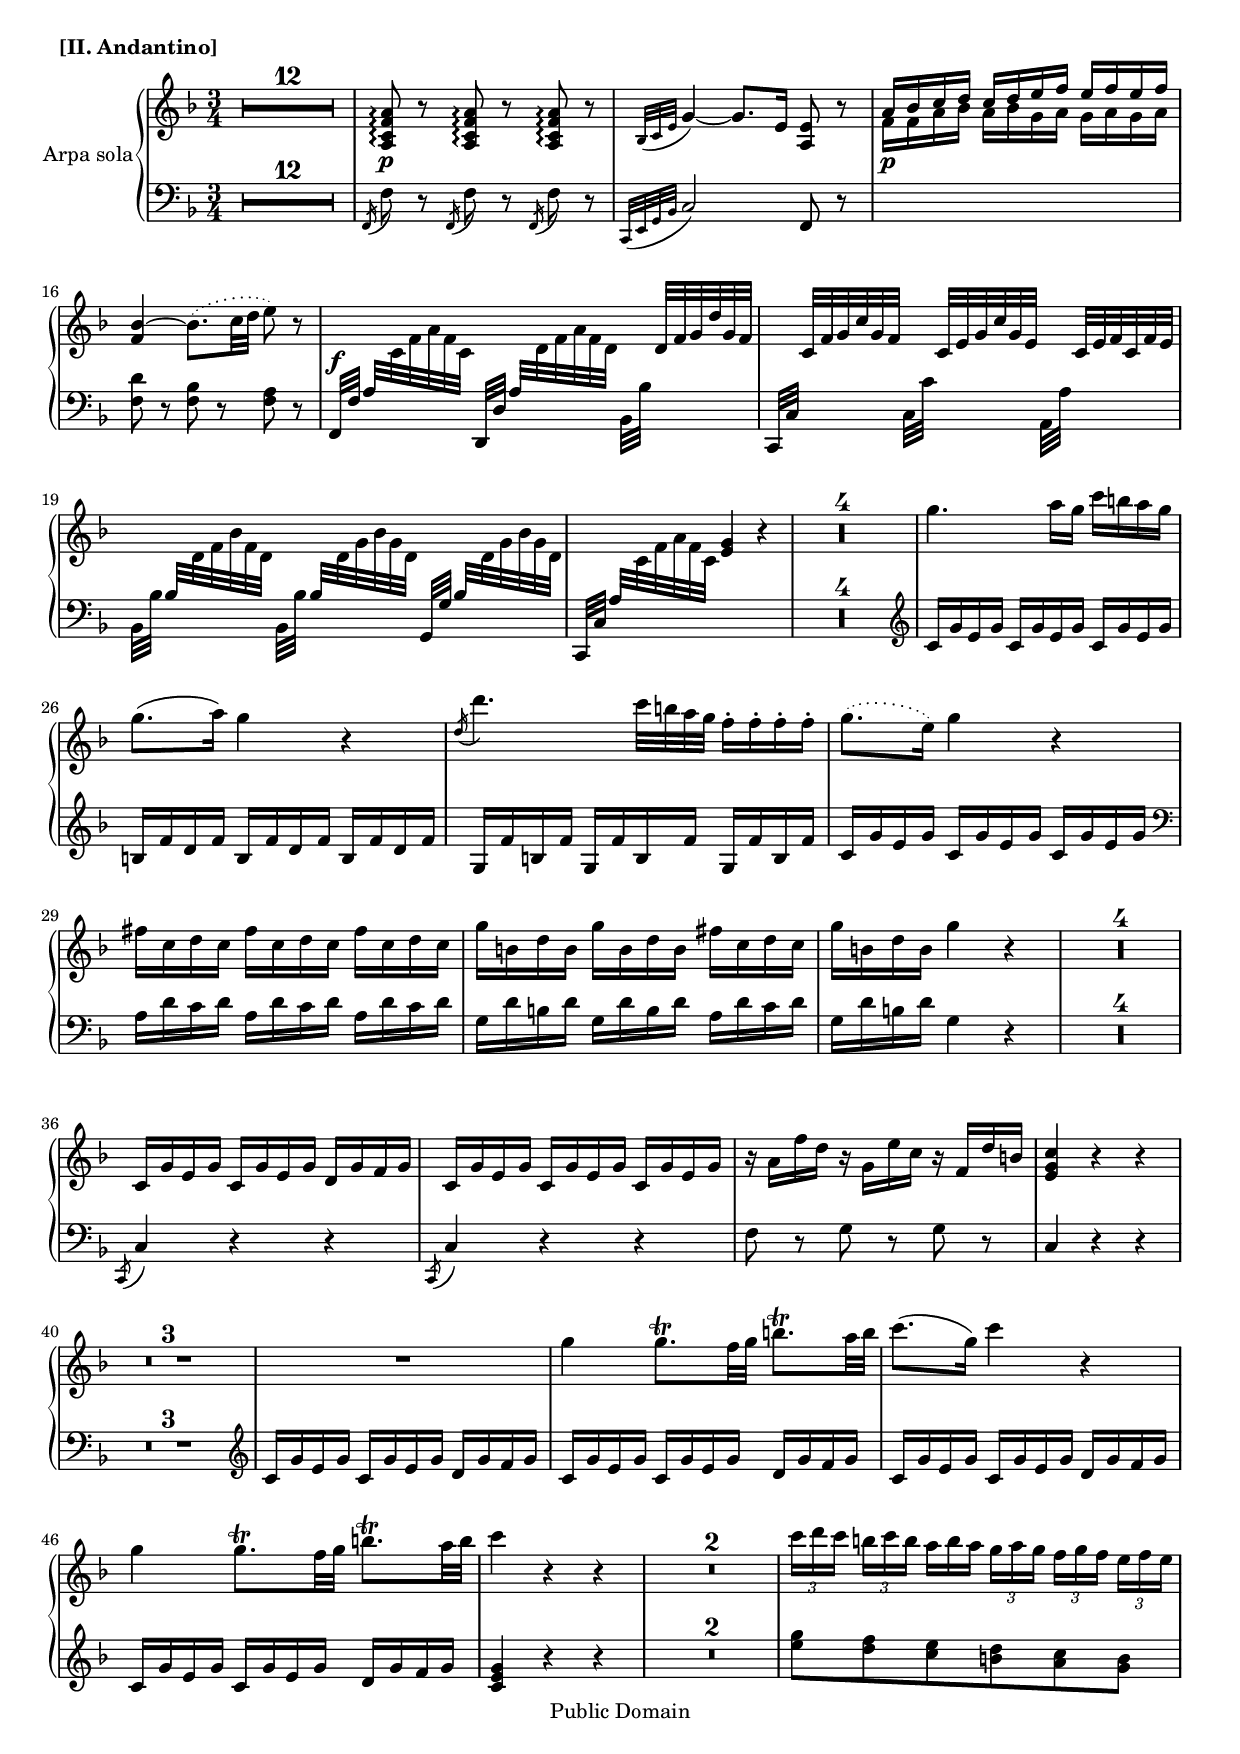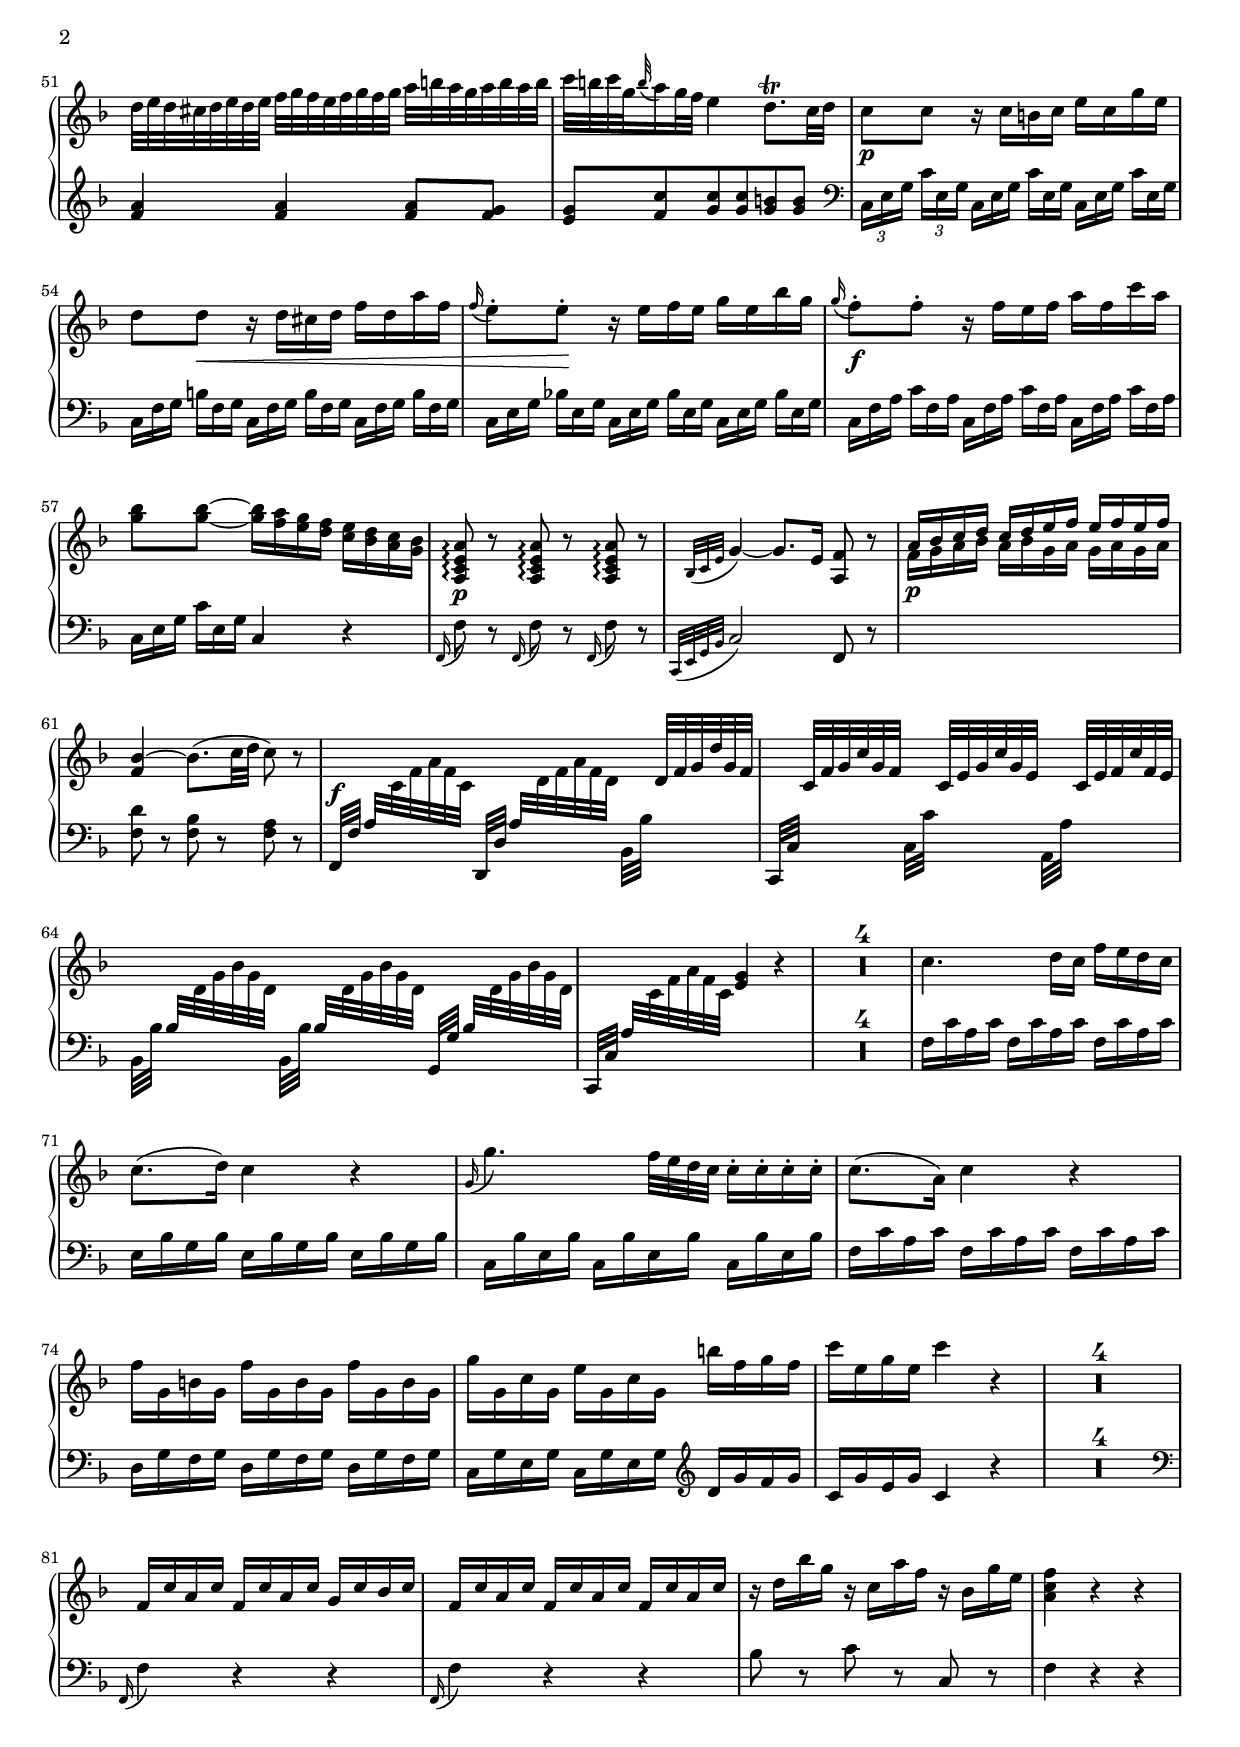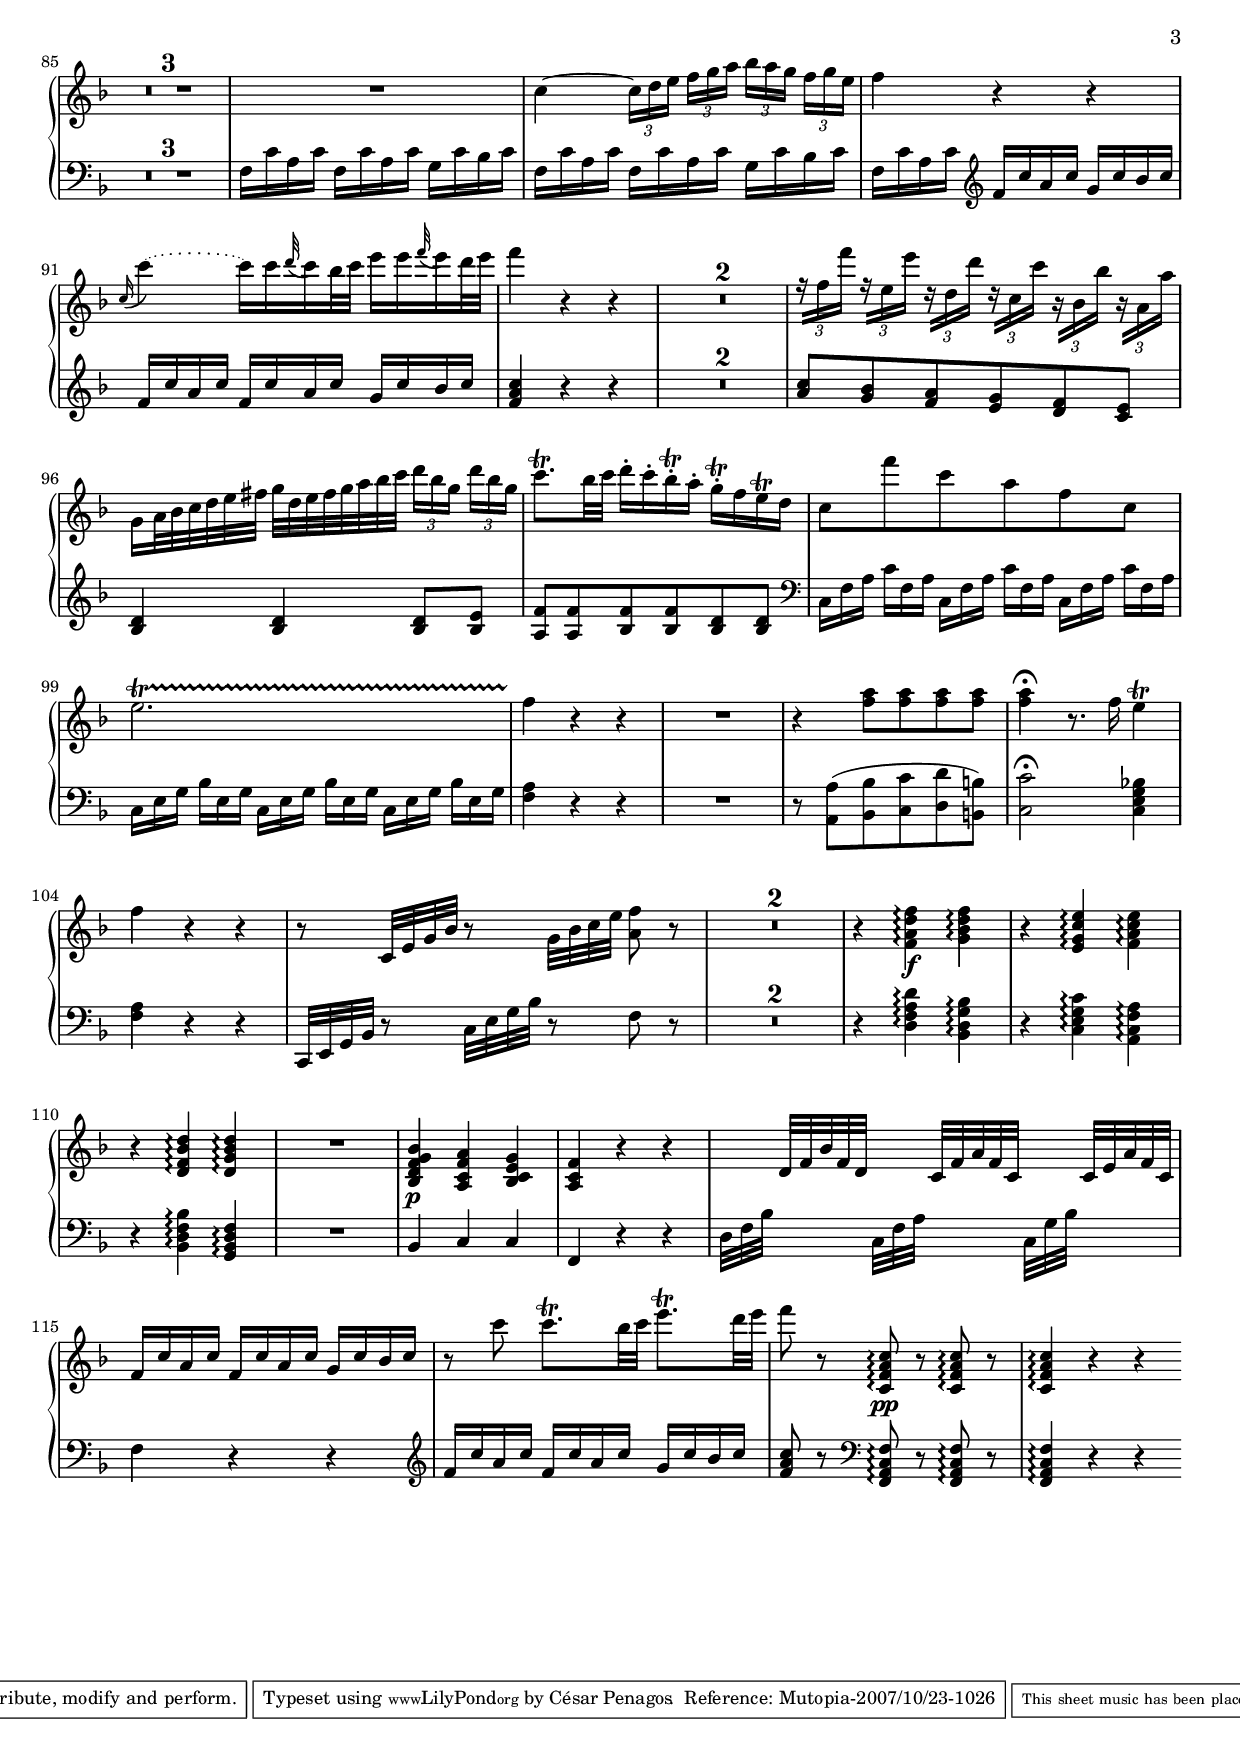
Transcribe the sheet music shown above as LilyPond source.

\version "2.11.33"

%#(set-default-paper-size "letter")
#(set-global-staff-size  18)
\header {
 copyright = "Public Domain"
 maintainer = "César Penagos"
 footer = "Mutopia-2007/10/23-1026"
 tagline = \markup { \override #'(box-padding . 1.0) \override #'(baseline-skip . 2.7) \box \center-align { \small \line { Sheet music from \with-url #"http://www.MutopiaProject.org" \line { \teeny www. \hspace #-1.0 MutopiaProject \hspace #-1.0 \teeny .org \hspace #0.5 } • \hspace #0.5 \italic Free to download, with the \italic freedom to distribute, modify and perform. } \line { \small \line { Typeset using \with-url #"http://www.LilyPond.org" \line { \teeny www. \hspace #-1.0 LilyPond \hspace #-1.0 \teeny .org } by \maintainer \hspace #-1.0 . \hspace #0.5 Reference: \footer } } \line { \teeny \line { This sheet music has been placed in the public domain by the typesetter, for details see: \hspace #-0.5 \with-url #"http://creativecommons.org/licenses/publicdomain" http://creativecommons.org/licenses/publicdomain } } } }
}

staffHarp = \new PianoStaff{
\set PianoStaff.midiInstrument = "acoustic guitar (steel)"
\set PianoStaff.instrumentName= "Arpa sola"
<<
\context Staff = "RH"{
\relative c''{
\time 3/4
\key f \major
\clef treble
\tempo 4=70
\override Score.MetronomeMark #'stencil = ##f
\set Score.skipBars=##t

%pagina 35
            R2.*12|
            <a,c f a>8 \p \arpeggio r8 <a c f a>8 \arpeggio r8 <a c f a>8 \arpeggio r|
            \acciaccatura{bes32 [c e]} g4~g8. e16 <a,e'>8 r8|
            <<{a'16 bes c d c d e f e f e f }\\{f,16 \p f a bes a bes g a  g a g a}>>| 
            <f bes>4~ \slurDotted bes8. (c32 d e8) r8 \slurSolid |
            s16 \f \change Staff= LH a,,32 \change Staff= RH c32 f a f c s16 \change Staff = LH 
            a32 \change Staff = RH d32 f a f d s16 d32 f g d' g, f |
            s16 c32 f g c g f  s16 c32 e g c g e  s16 c32 e f c f e | 
            
%pagina 36 #19
               s16 \change Staff = LH bes32 \change Staff = RH  d32 f bes f d s16
               \change Staff = LH bes32 \change Staff = RH d32 g bes g d s16
               \change Staff = LH bes32 \change Staff = RH d32 g bes g d |
               s16 \change Staff = LH a32 \change Staff = RH c32 f a f c <e g>4 r4 |
               R2.*4|
               g'4. a16 g c b a g |
               g8.(a16) g4 r4 |
               \acciaccatura{d16} d'4. c32 b a g f16-. f-. f-. f-. |
%pagina 37 #28
               \slurDotted 
               g8.(e16) g4 r4 |
               \slurSolid
               fis16 c d c fis c d c fis c d c |
               g' b, d b g'b,d b fis' c d c |
               g' b, d b g'4 r|
               R2.*4|
               c,,16 g'e g c, g' e g d g f g |
               c, g' e g c, g' e g  c, g' e g |

%pagina 38 #38
               r16 a f' d r g, e' c r f, d' b |
               <e,g c>4 r r |
               R2.*3|
               R2. |
               g'4 g8. \trill f32 g b8. \trill a32 b |
               c8. (g16) c4 r |
               g4 g8. \trill f32 g b8. \trill a32 b |
               c4 r r |
               R2.*2|
 
%pagina 39 # 49 
              \times 2/3{ c16 [d c]} \times 2/3{ b [c b]} 
              \once \override TupletNumber #'transparent = ##t
              \times 2/3{ a [b a] } \times 2/3{ g [a g] }
              \times 2/3{f g f} \times 2/3{e [f e ]} |
               d32 e d cis d e d e f g f e f g f g a b a g a b a b |
               c b c g \appoggiatura{b32} a16 g32 f e4 d8. \trill c32 d | 
               c8 \p c r16 c b c e c g' e | 
               d8 d \< r16 d cis d f d a' f |
               \appoggiatura{f16} e8-. e-. \! r16 e f e g e bes' g|
               \appoggiatura{g16} f8-. \f f-. r16 f e f a f c' a | 
               
%Pagina 40 # 57
               <g bes>8 <g bes>8~ <g bes>16 <f a>16 <e g>16 <d f>16 <c e> <bes d> <a c> <g bes>|
               <a, c e a>8 \p \arpeggio r <a c e a> \arpeggio r <a c e a> \arpeggio r |
               \appoggiatura{bes32 [c e]} g4~ g8. e16 <a, f'>8 r|
               <<{a'16 bes c d  c d e f  e f e f}\\{f,16 \p g a bes a bes g a g a g a}>>
               < f bes>4~ bes8. (c32 d c8) r|
%#62           
               s16 \f \change Staff = LH a,32 \change Staff = RH c32 f a f c s16 \change Staff = LH a32\change Staff = RH d32 f a f d s16 d32 f g d' g, f |
               s16 c32 f g c g f s16 c32 e g c g e  s16 c32 e f c' f, e |
               s16 \change Staff = LH bes32 \change Staff = RH d32 g bes g d s16 \change Staff = LH bes32 \change Staff= RH d32 g bes g d s16 \change Staff=LH bes32 \change Staff=RH d32 g bes g d|

%pagina 45 #65
               s16 \change Staff=LH a32 \change Staff=RH c32 f a f c <e g>4 r4 |
               R2.*4|
               c'4. d16 c f e d c |
               c8.(d16) c4 r \appoggiatura{g16} g'4. f32 e d c c16-. c-. c-. c-. |
               c8. (a16) c4 r |
               f16 g, b g f'g,b g f' g, b g |
               g'g,c g e' g, c g b' f g f |
               
%pagina 42 #76
               c'16 e, g e c'4 r |
               R2.*4|
               f,,16 c' a c f, c' a c g c bes c|
          %#82
               f,16 c' a c f, c' a c f, c' a c |
               r16 d bes' g r c, a' f r bes, g' e |
               <a, c f>4 r r |
               R2.*3|
               
%pagina 43 #88
               R2.|
               c4~ \times 2/3{ c16 [d e]} \times 2/3{f [g a]} \times 2/3{ bes [a g] }
               \times 2/3{ f [g e]} |
               f4 r r |
               \appoggiatura{c16} \tieDotted c'4~c16 c \tieSolid \appoggiatura{d32} c16 bes32 c 
               e16 e \appoggiatura{f32} e16 d32 e |
          %#92
               f4 r r |
               R2.*2|
               \times2/3{r16 [f, f']} \times 2/3{ r16 [e, e']} \times2/3{ r16 [d, d']}
               \times 2/3{r16 [c, c']} \times 2/3{ r16 [bes, bes']} \times 2/3{r16 [a, a']}|
               g,16 a32 bes c d e fis g d e fis g a bes c \times 2/3{ d16 [bes g]}
                \times 2/3{d'16 [bes g]}|
                
%pagina 44 # 97
               c8. \trill bes32 c d16-. c-. bes-.\trill  a-. g-. \trill f e \trill d |
               c8 f' c a f c |
               e2. \startTrillSpan |
               f4 \stopTrillSpan r r |
               R2.|
               r4 <f a>8 <f a> <f a> <f a> |
               <f a>4 \fermata r8. f16 e4 \trill |
               f4 r r |
               r8 c,32 e g bes r8 g32 bes c e <a,f'>8 r8| 
               R2.*2|
               r4 <f a d f>4 \f \arpeggio <g bes d f> \arpeggio|
               r4 <e g c e>4 \arpeggio <f a c e> \arpeggio |
               r4 <d f bes d> \arpeggio <d g bes d> \arpeggio |
               R2.|
               <bes d f g bes>4 \p <a c f a> <bes c e g>|
               <a c f> r4 r4 |
         %#114
               s32 s32 s32 d32 f bes f d s32 s32 s32 c f a f c s32 s32 s32 c e a f c|
               f16 c' a c  f, c' a c g c bes c |
               r8 c' \noBeam c8. \trill bes32 c e8. \trill d32 e |
               f8 r <c,, f a c>8 \pp \arpeggio r <c f a c> \arpeggio r |
               <c f a c>4 \arpeggio r4 r 
               \bar".|."
               
          }
        }
        
\context Staff ="LH"{
        \clef bass
        \key f \major
        \time 3/4
        \relative c{
        \set PianoStaff.midiInstrument = "acoustic bass"
        
 %pagina 35
            R2.*12|
            \acciaccatura{f,16} f'8 r \acciaccatura{f,16} f'8 r \acciaccatura{f,16} f'8 r|
             \acciaccatura{c,32 [e g bes]}c2 f,8 r|
             s2.|
             <f' d'>8 r <f bes>8 r <f a>8 r |
             f,32 f' s16 s8  d,32 d' s16 s8    bes32 bes' s16 s8 |
             c,,32 c' s16 s8 c32 c' s16 s8 a,32 a' s16 s8|
             
%pagina 36 #19
              bes,32 bes' s16 s8 bes,32 bes' s16 s8 g,32 g' s16 s8|
              c,,32 c' s16 s8  s2 |
              R2.*4|
              \clef treble
              c'16 g' e g c, g' e g c, g' e g |
              b,16 f' d f b, f' d f b, f' d f |
              g,16 f' b, f' g,f'b,f'  g,f'b,f'|
              
%pagina 37 # 28
              c16 g' e g c, g' e g c, g' e g |
              \clef bass
               a,16 d c d  a d c d  a d c d |
               g,d'b d g,d'b d a d c d |
               g, d' b d  g,4 r |
               R2.*4|
               \acciaccatura{c,,8} c'4 r r |
               \acciaccatura{c,8} c'4 r r |
               
%pagina38 #38
               f8 r g r g r |
               c,4 r r |
               R2.*3 |
               \clef treble
               c'16 g' e g  c, g' e g d g f g | 
               c,g' e g c,g'e g d g f g |
               c, g' e g c, g' e g d g f g |
               c, g' e g c, g' e g  d g f g |
               <c, e g>4 r r |
               R2.*2|
               
%pagina 39 #49
               <e' g>8 <d f>8 <c e>8 <b d>8 <a c>8 <g b>8|
               <f a>4 <f a>4 <f a>8 <f g>8|
               <e g>8 <f c'>8 <g c>8 <g c>8 <g b>8 <g b>8|
               \clef bass
               \times 2/3{ c,,16 [e g]} \times 2/3{c [e, g]} 
               \override TupletNumber #'transparent = ##t
               \times 2/3{c, [e g]} \times 2/3{c [e, g]}
               \times 2/3{c, [e g]} \times 2/3{c [e, g]}|
               \times 2/3{c,[f g]} \times 2/3{b [f g]} \times 2/3{c,[f g]} \times 2/3{b [f g]}
               \times 2/3{c,[f g]} \times 2/3{b [f g]}|
               \times 2/3{c, [e g ]} \times 2/3{bes! [e,g]} \times 2/3{c,[e g]} 
               \times 2/3{bes [e,g]} \times 2/3{c,[e g]} \times 2/3{bes [e,g]} |
               \times2/3{c,[f a]} \times 2/3{ c [f,a]} \times 2/3{ c,[f a]} 
               \times2/3{ c [f,a]} \times 2/3{ c,[f a]} \times 2/3{ c [f,a]}|
               
%pagina 40  #57
               \times2/3{c,16 [e g]} \times 2/3{ c16 [e, g]} c,4 r |
               \appoggiatura{f,16} f'8 r \appoggiatura{f,16} f'8 r \appoggiatura{f,16} f'8 r|
               \appoggiatura{ c,32 [e g bes]} c2  f,8 r|
               s2.|
               <f' d'>8 r < f bes> r < f a> r |
     %#62      
               f,32 f' s16 s8 d,32 d' s16 s8 bes32 bes' s16 s8 |
               c,,32 c' s16 s8 c32 c' s16 s8 a,32 a' s16 s8 |
               bes,32 bes' s16 s8 bes,32 bes' s16 s8 g,32 g' s16 s8|
               
%pagina 45 #65 
               c,,32 c' s16 s8 s4 s4 |
               R2.*4|
               f16 c' a  c f, c' a c f,c' a c |
               e, bes' g bes e, bes' g bes e, bes' g bes |
               c, bes' e, bes' c, bes' e, bes' c, bes' e, bes' |
               f c' a c f, c' a c f, c' a c |
               d,g f g  d g f g  d g f g  |
               c, g' e g c, g' e g \clef treble d'g f g |
               
%pagina 42 #76
               c,16 g' e g c,4 r|
               R2.*4|
               \clef bass 
               \appoggiatura{f,,16} f'4 r4 r4 |
          %#82
               \appoggiatura{f,16} f'4 r r |
               bes8 r c r c, r |
               f4 r r |
               R2.*3|
               
%pagina 43 #88
               f16 c' a c f, c' a c g c bes c |
               f, c' a c f, c' a c g c bes c |
               f, c' a c \clef treble f c' a c g c bes c |
               f, c' a c f,c' a c g c bes c |
         % #92
               <f, a c>4 r r |
               R2.*2|
               <a c>8 < g bes> <f a> <e g> <d f> <c e>|
               <bes d>4 <bes d> <bes d>8 <bes e>|
               
%pagina 44 #97
               <a f'>8 < a f'> <bes f'> <bes f'> <bes d> <bes d>|
               \clef bass
               \times 2/3{ c,16 [f a]} \times 2/3{c [f, a]} \times 2/3{ c, [f a]}
               \times 2/3{c [f, a]} \times 2/3{c, [f a]} \times 2/3{ c [f, a]}|
               \times 2/3{ c,16 [e g]} \times 2/3{bes [e, g]} \times 2/3{ c, [e g]}
               \times 2/3{bes [e, g]} \times 2/3{c, [e g]} \times 2/3{ bes [e, g]}|
               <f a>4 r r |
               R2.|
        %#102 
               r8 <a, a'> ( <bes bes'> <c c'> <d d'> <b b' >)|
               <c c'>2 \fermata <c e g bes!>4| 
               <f a>4 r r |
               c,32 e g bes r8 c32 e g bes r8 f r |
               R2.*2|
               
%pagina 45 #108 
               r4 <d f a d>4 \arpeggio <bes d g bes> \arpeggio |
               r4 <c e g c> \arpeggio <a c f a> \arpeggio |
               r4 <bes d f bes> \arpeggio <g bes d f> \arpeggio |
               R2.|
               bes4 c c 
               f, r r |
               
       %#114
             d'32 f bes  s32*5 c,32 f a  s32*5 c,32 g' bes  s32*5| 
             f4 r r |
             \clef treble 
             f'16 c' a c f, c' a c g c bes c |
             < f, a c>8 r \clef bass <f,,a c f>8 \arpeggio r <f a c f> \arpeggio r |
             <f a c f>4 \arpeggio r r 
             \bar ".|."
             
               	
			}
		}

>>
}
\score {
	<<
		\staffHarp
	>>
	\header{
	piece =\markup{\bold "[II. Andantino]"}
	}
	\midi {}

	\layout  {}
}

\paper {}
            
        
